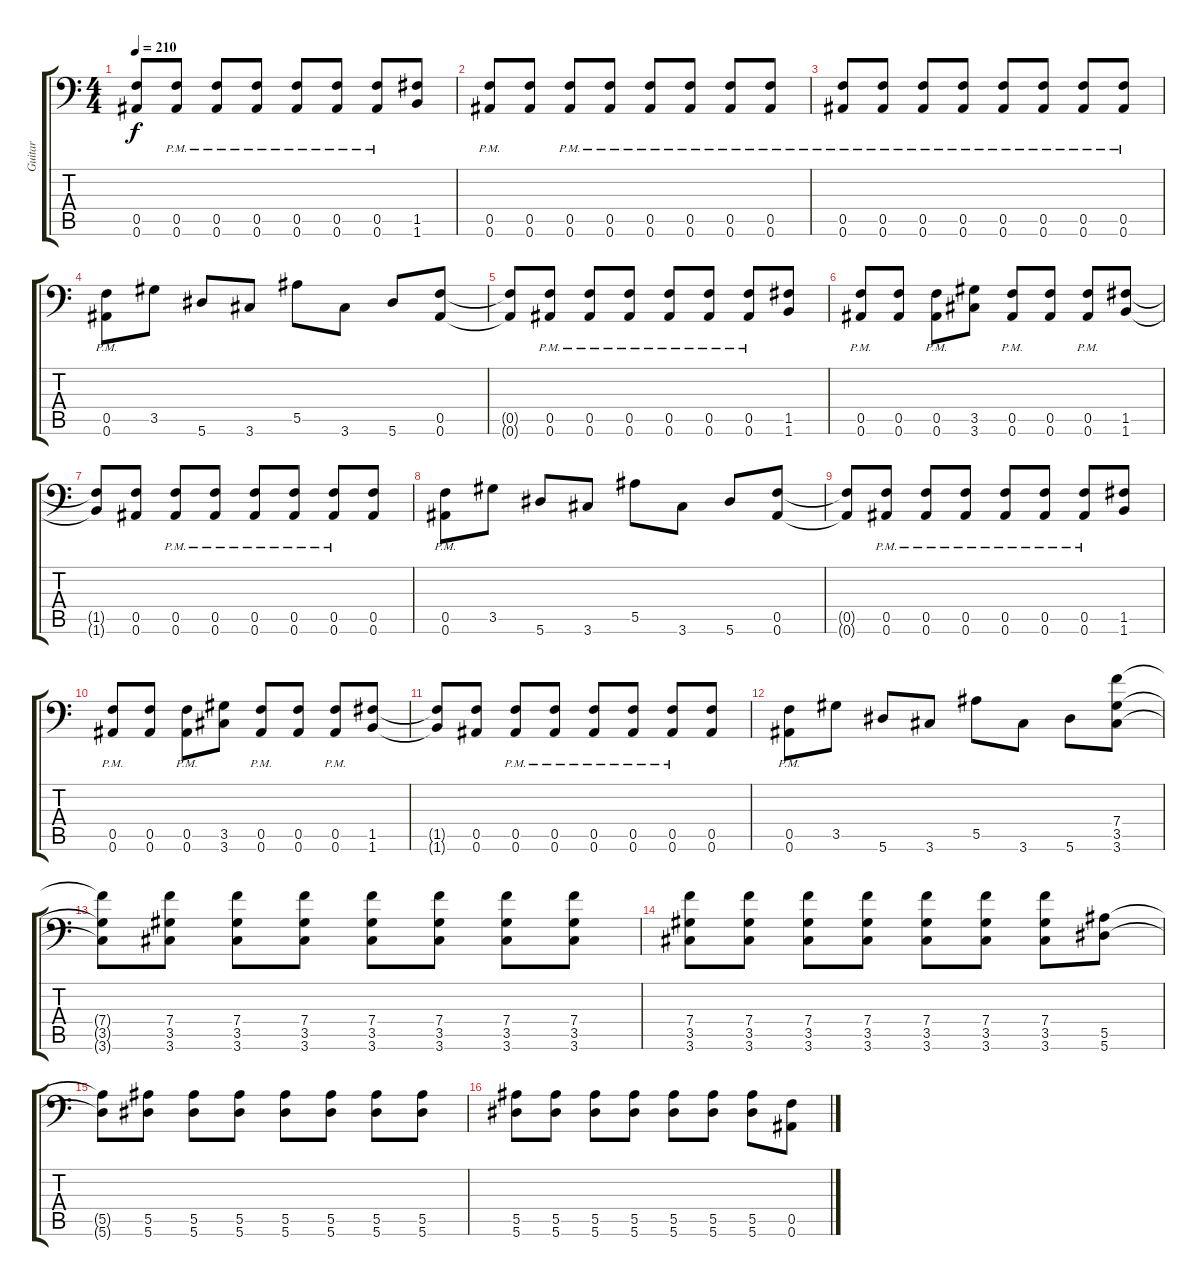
\track ("Guitar" "Guitar") {instrument distortionguitar}
\staff {score tabs}
\tuning (C4 G3 Eb3 Bb2 F2 Bb1) {hide}
\ts (4 4)
\tempo 210
\clef f4
\ks c
(0.5{t} 0.6{t}).8{dy f} (0.5{pm} 0.6{pm}).8 (0.5{pm} 0.6{pm}).8 (0.5{pm} 0.6{pm}).8 (0.5{pm} 0.6{pm}).8 (0.5{pm} 0.6{pm}).8 (0.5{pm} 0.6{pm}).8 (1.5 1.6).8 |
(0.5{pm} 0.6{pm}).8 (0.5 0.6).8 (0.5{pm} 0.6{pm}).8 (0.5{pm} 0.6{pm}).8 (0.5{pm} 0.6{pm}).8 (0.5{pm} 0.6{pm}).8 (0.5{pm} 0.6{pm}).8 (0.5{pm} 0.6{pm}).8 |
(0.5{pm} 0.6{pm}).8 (0.5{pm} 0.6{pm}).8 (0.5{pm} 0.6{pm}).8 (0.5{pm} 0.6{pm}).8 (0.5{pm} 0.6{pm}).8 (0.5{pm} 0.6{pm}).8 (0.5{pm} 0.6{pm}).8 (0.5{pm} 0.6{pm}).8 |
(0.5{pm} 0.6{pm}).8 3.5.8 5.6.8 3.6.8 5.5.8 3.6.8 5.6.8 (0.5 0.6).8 |
(0.5{t} 0.6{t}).8 (0.5{pm} 0.6{pm}).8 (0.5{pm} 0.6{pm}).8 (0.5{pm} 0.6{pm}).8 (0.5{pm} 0.6{pm}).8 (0.5{pm} 0.6{pm}).8 (0.5{pm} 0.6{pm}).8 (1.5 1.6).8 |
(0.5{pm} 0.6{pm}).8 (0.5 0.6).8 (0.5{pm} 0.6{pm}).8 (3.5 3.6).8 (0.5{pm} 0.6{pm}).8 (0.5 0.6).8 (0.5{pm} 0.6{pm}).8 (1.5 1.6).8 |
(1.5{t} 1.6{t}).8 (0.5 0.6).8 (0.5{pm} 0.6{pm}).8 (0.5{pm} 0.6{pm}).8 (0.5{pm} 0.6{pm}).8 (0.5{pm} 0.6{pm}).8 (0.5{pm} 0.6{pm}).8 (0.5 0.6).8 |
(0.5{pm} 0.6{pm}).8 3.5.8 5.6.8 3.6.8 5.5.8 3.6.8 5.6.8 (0.5 0.6).8 |
(0.5{t} 0.6{t}).8 (0.5{pm} 0.6{pm}).8 (0.5{pm} 0.6{pm}).8 (0.5{pm} 0.6{pm}).8 (0.5{pm} 0.6{pm}).8 (0.5{pm} 0.6{pm}).8 (0.5{pm} 0.6{pm}).8 (1.5 1.6).8 |
(0.5{pm} 0.6{pm}).8 (0.5 0.6).8 (0.5{pm} 0.6{pm}).8 (3.5 3.6).8 (0.5{pm} 0.6{pm}).8 (0.5 0.6).8 (0.5{pm} 0.6{pm}).8 (1.5 1.6).8 |
(1.5{t} 1.6{t}).8 (0.5 0.6).8 (0.5{pm} 0.6{pm}).8 (0.5{pm} 0.6{pm}).8 (0.5{pm} 0.6{pm}).8 (0.5{pm} 0.6{pm}).8 (0.5{pm} 0.6{pm}).8 (0.5 0.6).8 |
(0.5{pm} 0.6{pm}).8 3.5.8 5.6.8 3.6.8 5.5.8 3.6.8 5.6.8 (7.4 3.5 3.6).8 |
(7.4{t} 3.5{t} 3.6{t}).8 (7.4 3.5 3.6).8 (7.4 3.5 3.6).8 (7.4 3.5 3.6).8 (7.4 3.5 3.6).8 (7.4 3.5 3.6).8 (7.4 3.5 3.6).8 (7.4 3.5 3.6).8 |
(7.4 3.5 3.6).8 (7.4 3.5 3.6).8 (7.4 3.5 3.6).8 (7.4 3.5 3.6).8 (7.4 3.5 3.6).8 (7.4 3.5 3.6).8 (7.4 3.5 3.6).8 (5.5 5.6).8 |
(5.5{t} 5.6{t}).8 (5.5 5.6).8 (5.5 5.6).8 (5.5 5.6).8 (5.5 5.6).8 (5.5 5.6).8 (5.5 5.6).8 (5.5 5.6).8 |
(5.5 5.6).8 (5.5 5.6).8 (5.5 5.6).8 (5.5 5.6).8 (5.5 5.6).8 (5.5 5.6).8 (5.5 5.6).8 (0.5 0.6).8
